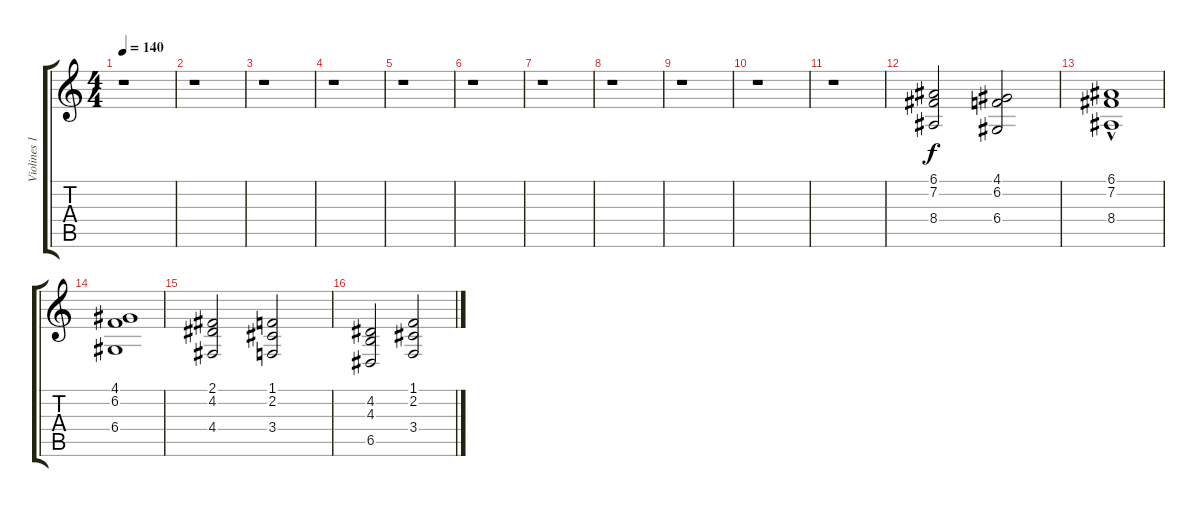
\track ("Violines 1" "Violines 1") {instrument stringensemble1}
\staff {score tabs}
\tuning (E4 B3 G3 D3 A2 E2) {hide}
\ts (4 4)
\tempo 140
\clef g2
\ks c
r.1{dy f} |
r.1 |
r.1 |
r.1 |
r.1 |
r.1 |
r.1 |
r.1 |
r.1 |
r.1 |
r.1 |
(6.1 7.2 8.4).2 (4.1 6.2 6.4).2 |
(6.1{hac} 7.2 8.4).1 |
(4.1 6.2 6.4).1 |
(2.1 4.2 4.4).2 (1.1 2.2 3.4).2 |
(4.2 4.3 6.5).2 (1.1 2.2 3.4).2
